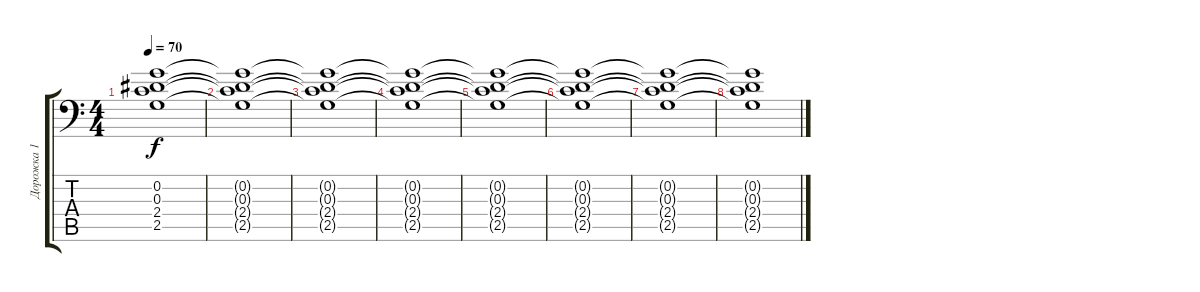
\track ("Дорожка 1" "Дорожка 1") {instrument acousticguitarsteel}
\staff {score tabs}
\tuning (C4 G3 Eb3 Bb2 F2 Bb1) {hide}
\ts (4 4)
\tempo 70
\clef f4
\ks c
(0.2 0.3 2.4 2.5).1{dy f volume 4} |
(0.2{t} 0.3{t} 2.4{t} 2.5{t}).1 |
(0.2{t} 0.3{t} 2.4{t} 2.5{t}).1 |
(0.2{t} 0.3{t} 2.4{t} 2.5{t}).1 |
(0.2{t} 0.3{t} 2.4{t} 2.5{t}).1 |
(0.2{t} 0.3{t} 2.4{t} 2.5{t}).1 |
(0.2{t} 0.3{t} 2.4{t} 2.5{t}).1 |
(0.2{t} 0.3{t} 2.4{t} 2.5{t}).1
